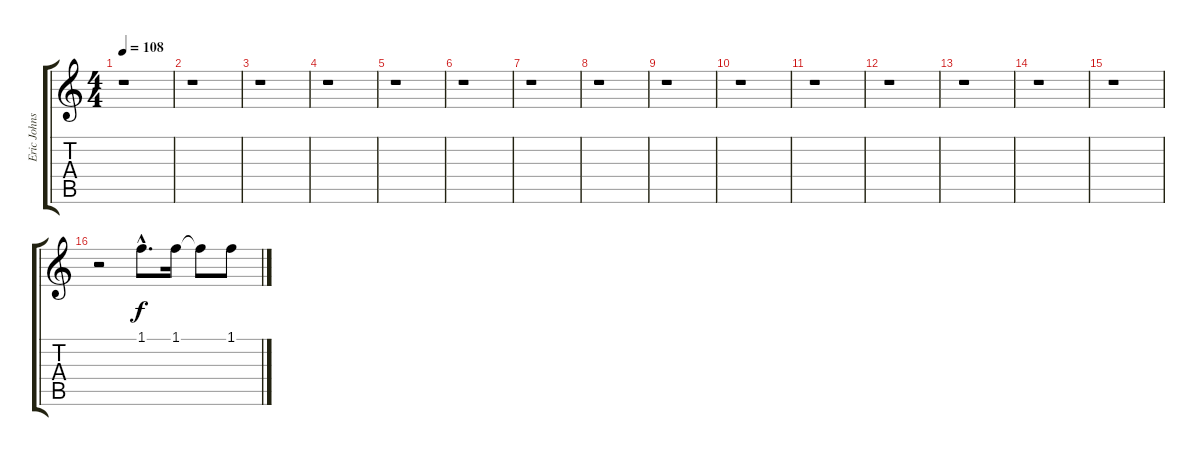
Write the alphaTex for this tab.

\track ("Eric Johnson [Vol]" "Eric Johns") {instrument acousticguitarnylon}
\staff {score tabs}
\tuning (E4 B3 G3 D3 A2 E2) {hide}
\ts (4 4)
\tempo 108
\clef g2
\ks c
r.1{dy f} |
r.1 |
r.1 |
r.1 |
r.1 |
r.1 |
r.1 |
r.1 |
r.1 |
r.1 |
r.1 |
r.1 |
r.1 |
r.1 |
r.1 |
r.2 1.1{hac}.8{d} 1.1.16 1.1{t}.8 1.1.8
